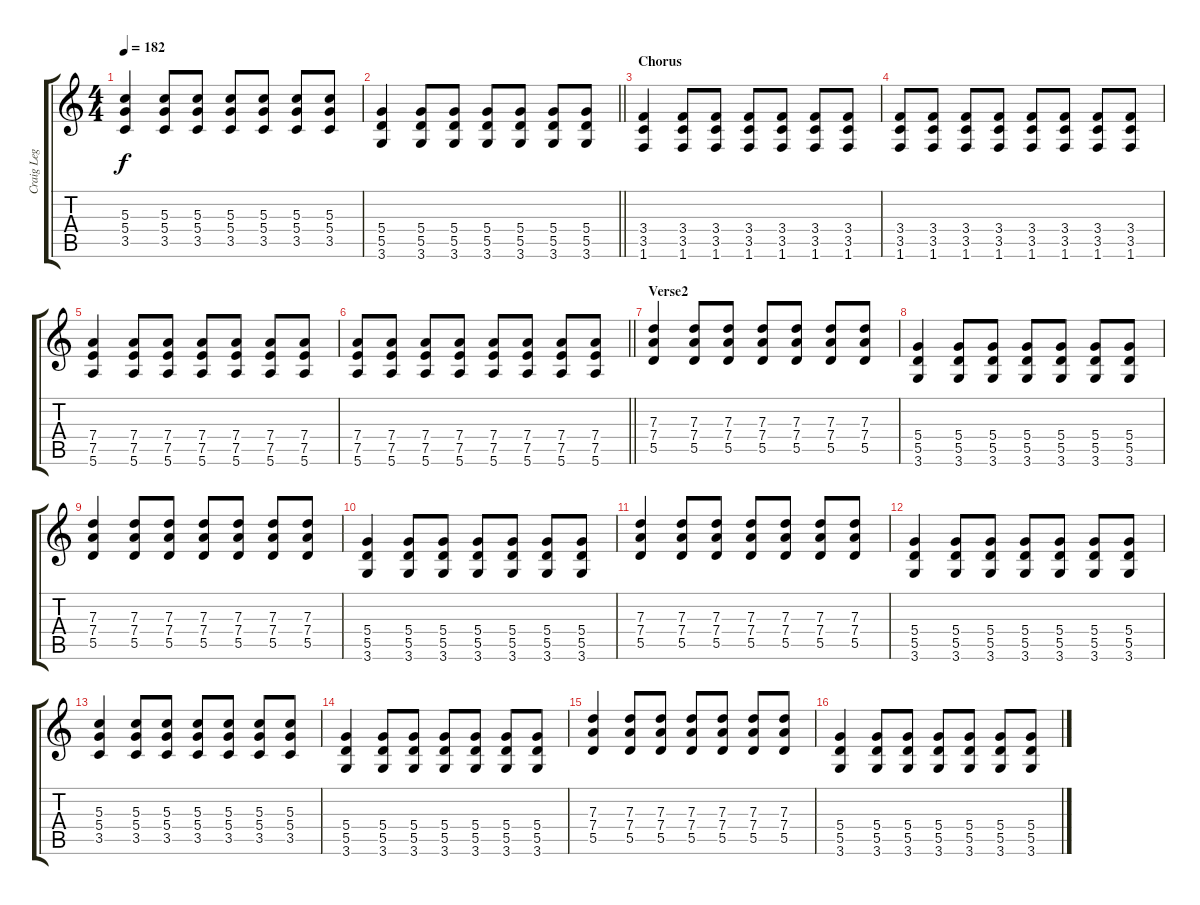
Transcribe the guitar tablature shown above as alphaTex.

\track ("Craig Leg" "Craig Leg") {instrument distortionguitar}
\staff {score tabs}
\tuning (E4 B3 G3 D3 A2 E2) {hide}
\ts (4 4)
\tempo 182
\clef g2
\ks c
(5.3 5.4 3.5).4{dy f} (5.3 5.4 3.5).8 (5.3 5.4 3.5).8 (5.3 5.4 3.5).8 (5.3 5.4 3.5).8 (5.3 5.4 3.5).8 (5.3 5.4 3.5).8 |
\barLineRight lightlight
(5.4 5.5 3.6).4 (5.4 5.5 3.6).8 (5.4 5.5 3.6).8 (5.4 5.5 3.6).8 (5.4 5.5 3.6).8 (5.4 5.5 3.6).8 (5.4 5.5 3.6).8 |
\section ("" "Chorus")
(3.4 3.5 1.6).4 (3.4 3.5 1.6).8 (3.4 3.5 1.6).8 (3.4 3.5 1.6).8 (3.4 3.5 1.6).8 (3.4 3.5 1.6).8 (3.4 3.5 1.6).8 |
(3.4 3.5 1.6).8 (3.4 3.5 1.6).8 (3.4 3.5 1.6).8 (3.4 3.5 1.6).8 (3.4 3.5 1.6).8 (3.4 3.5 1.6).8 (3.4 3.5 1.6).8 (3.4 3.5 1.6).8 |
(7.4 7.5 5.6).4 (7.4 7.5 5.6).8 (7.4 7.5 5.6).8 (7.4 7.5 5.6).8 (7.4 7.5 5.6).8 (7.4 7.5 5.6).8 (7.4 7.5 5.6).8 |
\barLineRight lightlight
(7.4 7.5 5.6).8 (7.4 7.5 5.6).8 (7.4 7.5 5.6).8 (7.4 7.5 5.6).8 (7.4 7.5 5.6).8 (7.4 7.5 5.6).8 (7.4 7.5 5.6).8 (7.4 7.5 5.6).8 |
\section ("" "Verse2")
(7.3 7.4 5.5).4 (7.3 7.4 5.5).8 (7.3 7.4 5.5).8 (7.3 7.4 5.5).8 (7.3 7.4 5.5).8 (7.3 7.4 5.5).8 (7.3 7.4 5.5).8 |
(5.4 5.5 3.6).4 (5.4 5.5 3.6).8 (5.4 5.5 3.6).8 (5.4 5.5 3.6).8 (5.4 5.5 3.6).8 (5.4 5.5 3.6).8 (5.4 5.5 3.6).8 |
(7.3 7.4 5.5).4 (7.3 7.4 5.5).8 (7.3 7.4 5.5).8 (7.3 7.4 5.5).8 (7.3 7.4 5.5).8 (7.3 7.4 5.5).8 (7.3 7.4 5.5).8 |
(5.4 5.5 3.6).4 (5.4 5.5 3.6).8 (5.4 5.5 3.6).8 (5.4 5.5 3.6).8 (5.4 5.5 3.6).8 (5.4 5.5 3.6).8 (5.4 5.5 3.6).8 |
(7.3 7.4 5.5).4 (7.3 7.4 5.5).8 (7.3 7.4 5.5).8 (7.3 7.4 5.5).8 (7.3 7.4 5.5).8 (7.3 7.4 5.5).8 (7.3 7.4 5.5).8 |
(5.4 5.5 3.6).4 (5.4 5.5 3.6).8 (5.4 5.5 3.6).8 (5.4 5.5 3.6).8 (5.4 5.5 3.6).8 (5.4 5.5 3.6).8 (5.4 5.5 3.6).8 |
(5.3 5.4 3.5).4 (5.3 5.4 3.5).8 (5.3 5.4 3.5).8 (5.3 5.4 3.5).8 (5.3 5.4 3.5).8 (5.3 5.4 3.5).8 (5.3 5.4 3.5).8 |
(5.4 5.5 3.6).4 (5.4 5.5 3.6).8 (5.4 5.5 3.6).8 (5.4 5.5 3.6).8 (5.4 5.5 3.6).8 (5.4 5.5 3.6).8 (5.4 5.5 3.6).8 |
(7.3 7.4 5.5).4 (7.3 7.4 5.5).8 (7.3 7.4 5.5).8 (7.3 7.4 5.5).8 (7.3 7.4 5.5).8 (7.3 7.4 5.5).8 (7.3 7.4 5.5).8 |
(5.4 5.5 3.6).4 (5.4 5.5 3.6).8 (5.4 5.5 3.6).8 (5.4 5.5 3.6).8 (5.4 5.5 3.6).8 (5.4 5.5 3.6).8 (5.4 5.5 3.6).8
